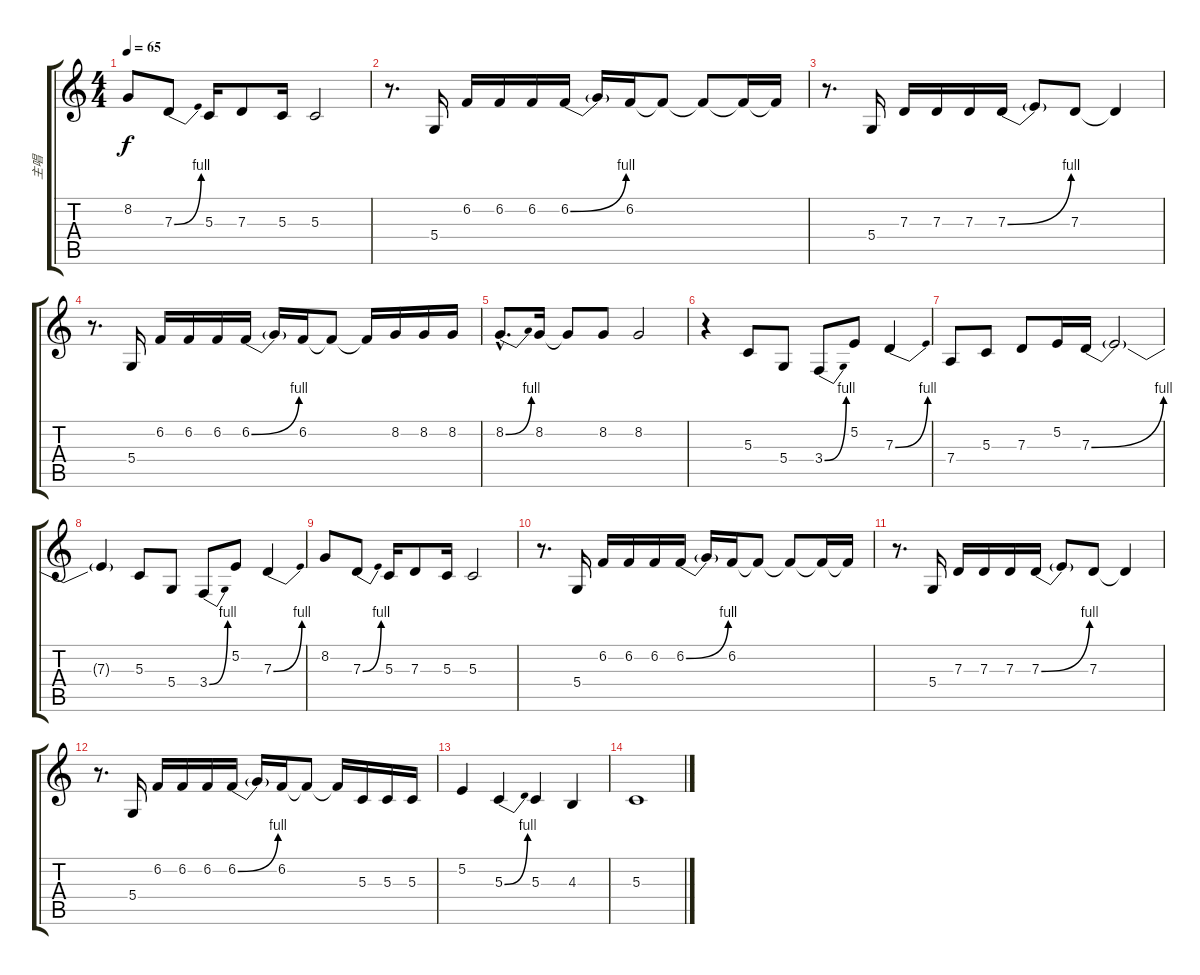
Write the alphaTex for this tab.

\track ("主唱" "主唱") {instrument sopranosax}
\staff {score tabs}
\tuning (E4 B3 G3 D3 A2 E2) {hide}
\ts (4 4)
\tempo 65
\clef g2
\ks c
8.2.8{dy f} 7.3{be (bend 0 0 60 4)}.8 5.3.16 7.3.8 5.3.16 5.3.2 |
r.8{d} 5.4.16 6.2.16 6.2.16 6.2.16 6.2{be (bend 0 0 60 4)}.16 6.2{t}.16 6.2.16 6.2{t}.8 6.2{t}.8 6.2{t}.16 6.2{t}.16 |
r.8{d} 5.4.16 7.3.16 7.3.16 7.3.16 7.3{be (bend 0 0 60 4)}.16 7.3{t}.8 7.3.8 7.3{t}.4 |
r.8{d} 5.4.16 6.2.16 6.2.16 6.2.16 6.2{be (bend 0 0 60 4)}.16 6.2{t}.16 6.2.16 6.2{t}.8 6.2{t}.16 8.2.16 8.2.16 8.2.16 |
8.2{be (bend 0 0 60 4) hac}.8{d} 8.2.16 8.2{t}.8 8.2.8 8.2.2 |
r.4 5.3.8 5.4.8 3.4{be (bend 0 0 60 4)}.8 5.2.8 7.3{be (bend 0 0 60 4)}.4 |
7.4.8 5.3.8 7.3.8 5.2.16 7.3{be (bend 0 0 60 4)}.16 7.3{t}.2 |
7.3{t}.4 5.3.8 5.4.8 3.4{be (bend 0 0 60 4)}.8 5.2.8 7.3{be (bend 0 0 60 4)}.4 |
8.2.8 7.3{be (bend 0 0 60 4)}.8 5.3.16 7.3.8 5.3.16 5.3.2 |
r.8{d} 5.4.16 6.2.16 6.2.16 6.2.16 6.2{be (bend 0 0 60 4)}.16 6.2{t}.16 6.2.16 6.2{t}.8 6.2{t}.8 6.2{t}.16 6.2{t}.16 |
r.8{d} 5.4.16 7.3.16 7.3.16 7.3.16 7.3{be (bend 0 0 60 4)}.16 7.3{t}.8 7.3.8 7.3{t}.4 |
r.8{d} 5.4.16 6.2.16 6.2.16 6.2.16 6.2{be (bend 0 0 60 4)}.16 6.2{t}.16 6.2.16 6.2{t}.8 6.2{t}.16 5.3.16 5.3.16 5.3.16 |
5.2.4 5.3{be (bend 0 0 60 4)}.4 5.3.4 4.3.4 |
5.3.1
